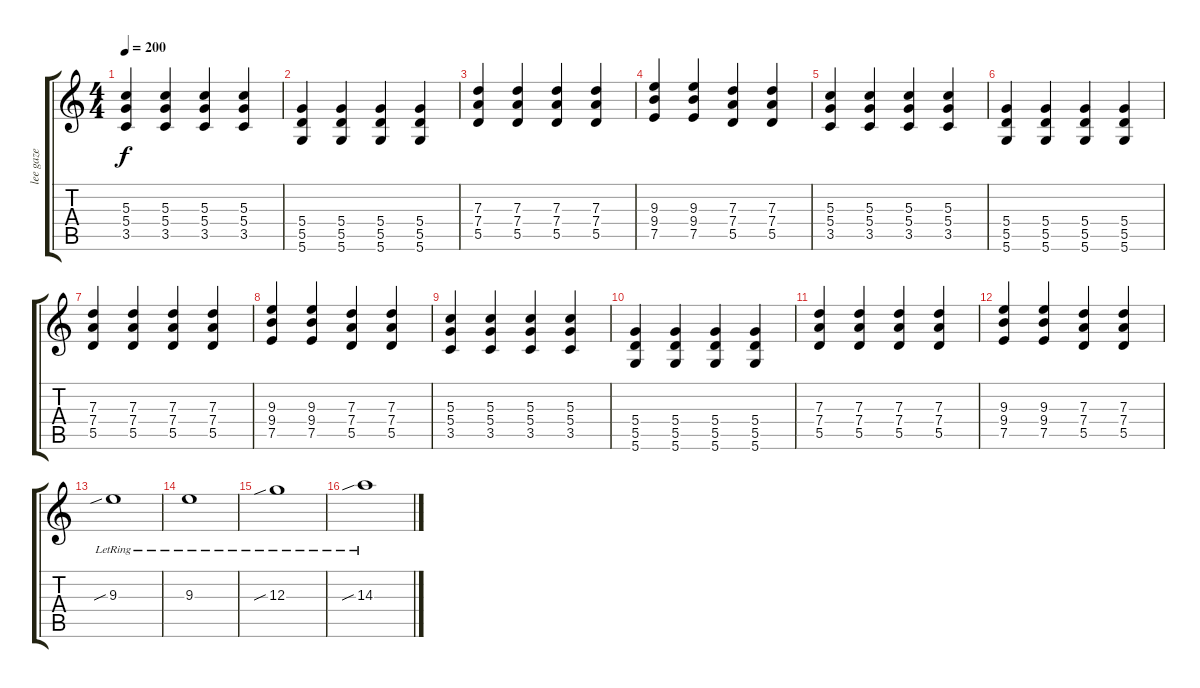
\track ("lee gaze" "lee gaze") {instrument overdrivenguitar}
\staff {score tabs}
\tuning (E4 B3 G3 D3 A2 D2) {hide}
\ts (4 4)
\tempo 200
\clef g2
\ks c
(5.3 5.4 3.5).4{dy f} (5.3 5.4 3.5).4 (5.3 5.4 3.5).4 (5.3 5.4 3.5).4 |
(5.4 5.5 5.6).4 (5.4 5.5 5.6).4 (5.4 5.5 5.6).4 (5.4 5.5 5.6).4 |
(7.3 7.4 5.5).4 (7.3 7.4 5.5).4 (7.3 7.4 5.5).4 (7.3 7.4 5.5).4 |
(9.3 9.4 7.5).4 (9.3 9.4 7.5).4 (7.3 7.4 5.5).4 (7.3 7.4 5.5).4 |
(5.3 5.4 3.5).4 (5.3 5.4 3.5).4 (5.3 5.4 3.5).4 (5.3 5.4 3.5).4 |
(5.4 5.5 5.6).4 (5.4 5.5 5.6).4 (5.4 5.5 5.6).4 (5.4 5.5 5.6).4 |
(7.3 7.4 5.5).4 (7.3 7.4 5.5).4 (7.3 7.4 5.5).4 (7.3 7.4 5.5).4 |
(9.3 9.4 7.5).4 (9.3 9.4 7.5).4 (7.3 7.4 5.5).4 (7.3 7.4 5.5).4 |
(5.3 5.4 3.5).4 (5.3 5.4 3.5).4 (5.3 5.4 3.5).4 (5.3 5.4 3.5).4 |
(5.4 5.5 5.6).4 (5.4 5.5 5.6).4 (5.4 5.5 5.6).4 (5.4 5.5 5.6).4 |
(7.3 7.4 5.5).4 (7.3 7.4 5.5).4 (7.3 7.4 5.5).4 (7.3 7.4 5.5).4 |
(9.3 9.4 7.5).4 (9.3 9.4 7.5).4 (7.3 7.4 5.5).4 (7.3 7.4 5.5).4 |
9.3{sib lr}.1 |
9.3{lr}.1 |
12.3{sib lr}.1 |
14.3{sib lr}.1
